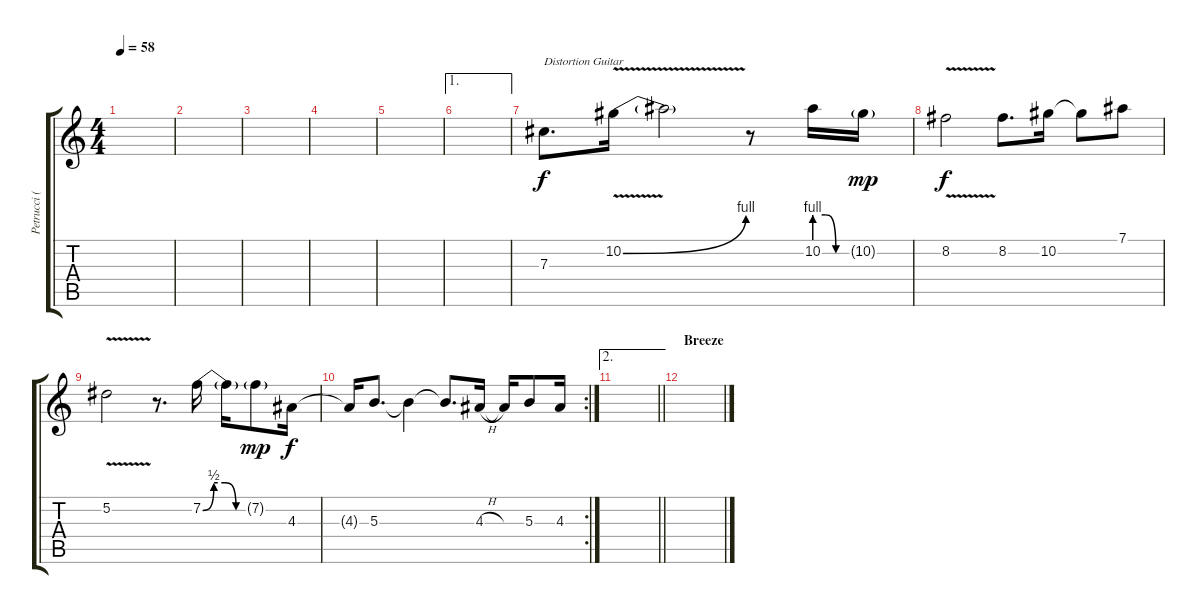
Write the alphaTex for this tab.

\track ("Petrucci (Solo)" "Petrucci (") {instrument distortionguitar}
\staff {score tabs}
\tuning (Eb4 Bb3 Gb3 Db3 Ab2 Eb2) {hide}
\ts (4 4)
\tempo 58
\clef g2
\ks c
|
|
|
|
|
\ae 1
|
7.3.8{d txt "Distortion Guitar" instrument distortionguitar} 10.2{be (bend 0 0 60 4) v}.16 10.2{t}.2 r.8 10.2{be (custom 0 4 20 4 40 0 60 0)}.16 10.2{g}.16{dy mp} |
8.2{v}.2{dy f} 8.2.8{d} 10.2.16 10.2{t}.8 7.1.8 |
5.2{v}.2 r.8{d} 7.2{be (custom 0 0 15 2 30 2 45 0 60 0)}.16 7.2{t}.16 7.2{g}.8{dy mp} 4.3.16{dy f} |
\rc 2
4.3{t}.16 5.3.8{d} 5.3{t}.4 5.3{t}.8{d} 4.3{h}.16 4.3{t}.16 5.3.8 4.3.16 |
\ae 2
\barLineRight lightlight
|
\section ("" "Breeze")
